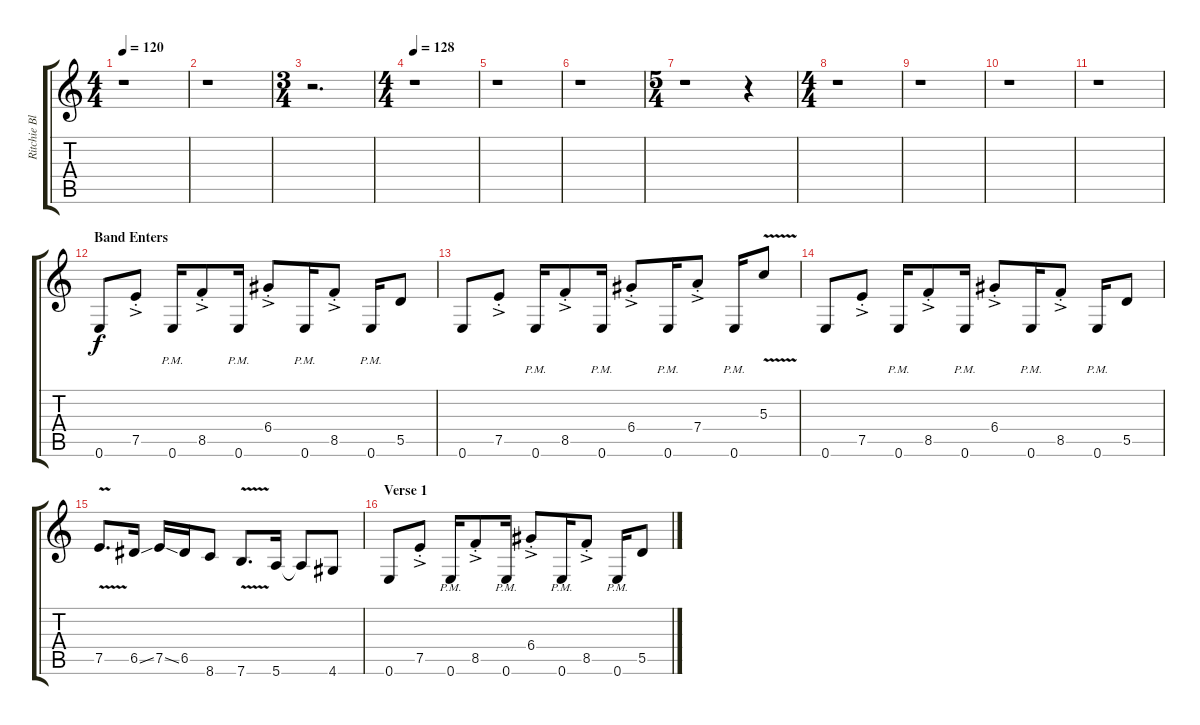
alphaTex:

\track ("Ritchie Blackmore - Lead Guitar" "Ritchie Bl") {instrument overdrivenguitar}
\staff {score tabs}
\tuning (E4 B3 G3 D3 A2 E2) {hide}
\ts (4 4)
\tempo 120
\clef g2
\ks c
r.1{dy f} |
r.1 |
\ts (3 4)
r.2{d} |
\ts (4 4)
\tempo 128
r.1 |
r.1 |
r.1 |
\ts (5 4)
r.1 r.4 |
\ts (4 4)
r.1 |
r.1 |
r.1 |
r.1 |
\section ("" "Band Enters")
0.6.8 7.5{ac st}.8 0.6{pm}.16 8.5{ac st}.8 0.6{pm}.16 6.4{ac st}.8 0.6{pm}.16 8.5{ac st}.8 0.6{pm}.16 5.5.8 |
0.6.8 7.5{ac st}.8 0.6{pm}.16 8.5{ac st}.8 0.6{pm}.16 6.4{ac st}.8 0.6{pm}.16 7.4{ac st}.8 0.6{pm}.16 5.3{v}.8 |
0.6.8 7.5{ac st}.8 0.6{pm}.16 8.5{ac st}.8 0.6{pm}.16 6.4{ac st}.8 0.6{pm}.16 8.5{ac st}.8 0.6{pm}.16 5.5.8 |
7.5{v}.8{d} 6.5{ss}.16 7.5{ss}.16 6.5.16 8.6.8 7.6{v}.8{d} 5.6.16 5.6{t}.8 4.6.8 |
\section ("" "Verse 1")
0.6.8 7.5{ac st}.8 0.6{pm}.16 8.5{ac st}.8 0.6{pm}.16 6.4{ac st}.8 0.6{pm}.16 8.5{ac st}.8 0.6{pm}.16 5.5.8
